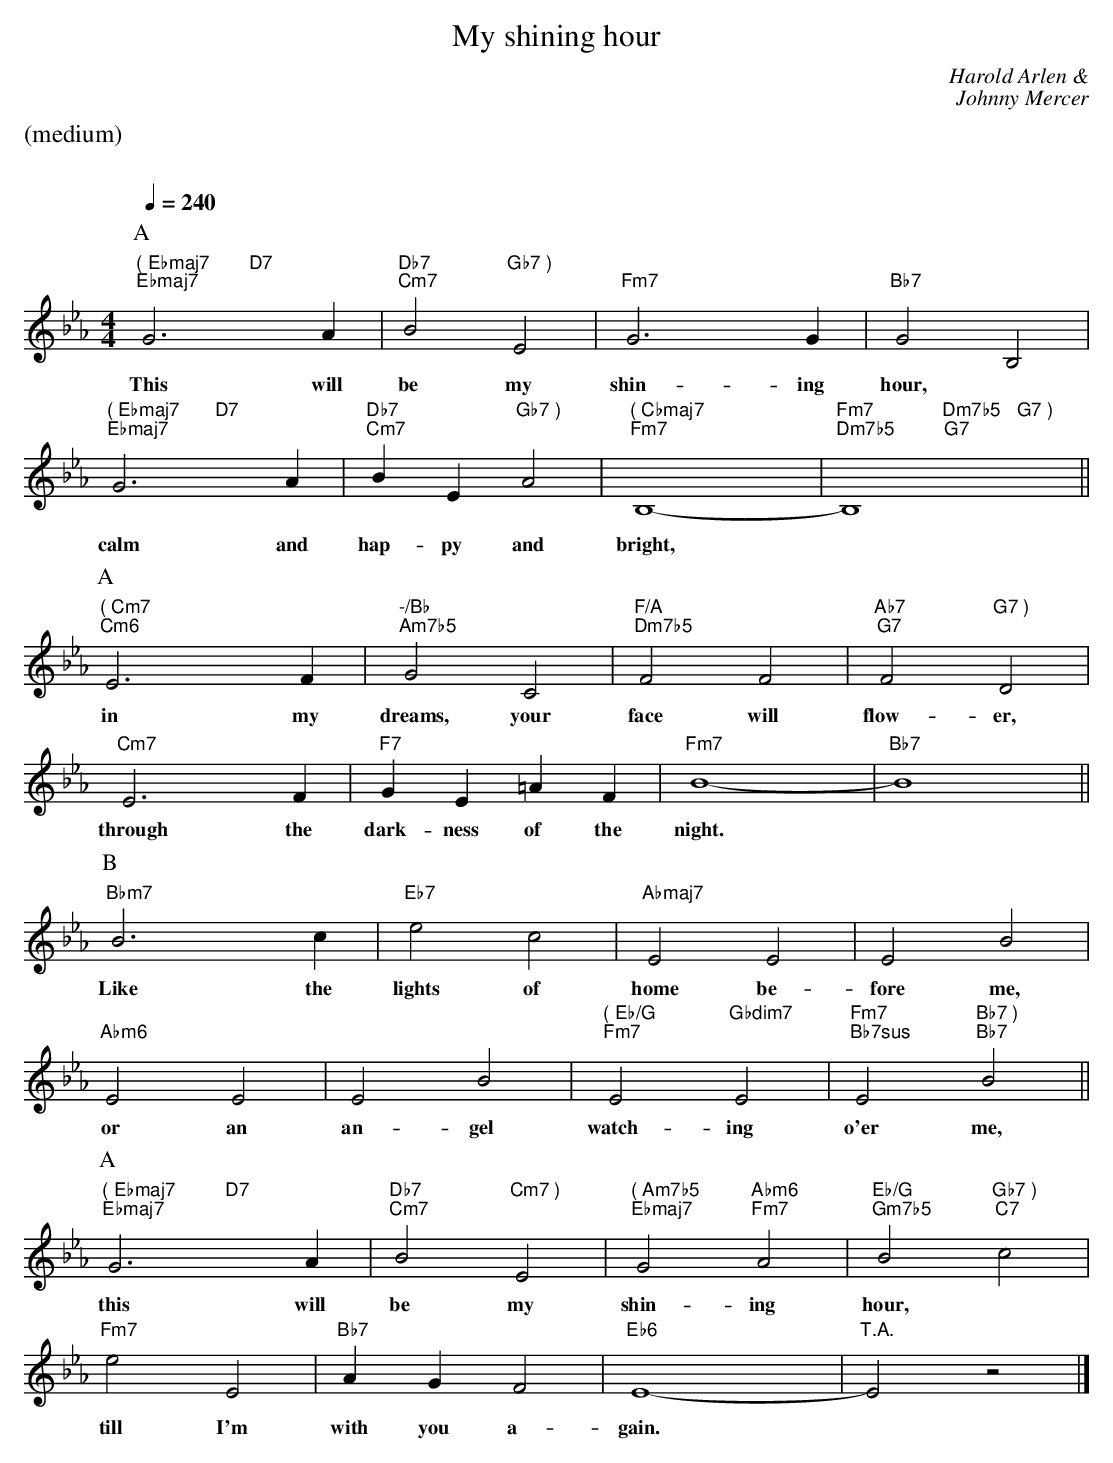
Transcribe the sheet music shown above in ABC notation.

X:1
T: My shining hour
M:4/4
L:1/4
C:Harold Arlen &
C:Johnny Mercer
Q:1/4=240
%%staves (chords melody)
K:Eb
%%text (medium)
%%vskip 20
P: A
V:chords
"( Ebmaj7" "Ebmaj7"x2 "D7" " "x2 | "Db7" "Cm7"x2 "Gb7 )" " "x2 | "Fm7"x2 x2 | "Bb7"x2 x2 |
"( Ebmaj7" "Ebmaj7"x2 "D7" " "x2 | "Db7" "Cm7"x2 "Gb7 )" " "x2 | "( Cbmaj7" "Fm7"x2 x2 | "Fm7" "Dm7b5"x2 "Dm7b5" "G7"x"G7 )" " "x ||
V:melody
G3A | B2E2 | G3G | G2B,2 |
w:This will be my shin-ing hour, *
G3A | BEA2 | B,4- | B,4 ||
w:calm and hap-py and bright,*
P: A
V:chords
"( Cm7" "Cm6"x2 x2 | "-/Bb" "Am7b5"x2 x2 | "F/A" "Dm7b5"x2 x2 | "Ab7" "G7"x2 "G7 )" " "x2 |
"Cm7"x2 x2 | "F7"x2 x2 | "Fm7"x2 x2 | "Bb7"x2 x2 ||
V:melody
E3F | G2C2 | F2F2 | F2D2 |
w:in my dreams, your face will flow-er,
E3F | GE=AF | B4- | B4 ||
w:through the dark-ness of the night.*
P: B
V:chords
"Bbm7"x2 x2 | "Eb7"x2 x2 | "Abmaj7"x2 x2 | x2 x2 |
"Abm6"x2 x2 | x2 x2 | "( Eb/G" "Fm7"x2 "Gbdim7" " "x2 | "Fm7" "Bb7sus"x2 "Bb7 )" "Bb7"x2 ||
V:melody
B3c | e2c2 | E2E2 | E2B2 |
w:Like the lights of home be-fore me,
E2E2 | E2B2 | E2E2 | E2B2 ||
w:or an an-gel watch-ing o'er me,
P: A
V:chords
"( Ebmaj7" "Ebmaj7"x2 "D7" " "x2 | "Db7" "Cm7"x2 "Cm7 )" " "x2 | "( Am7b5" "Ebmaj7"x2 "Abm6" "Fm7"x2 | "Eb/G" "Gm7b5"x2 "Gb7 )" "C7"x2 |
"Fm7"x2 x2 | "Bb7"x2 x2 | "Eb6"x2 x2 | "T.A."x2 x2 |]
V:melody
G3A | B2E2 | G2A2 | B2c2 |
w:this will be my shin-ing hour,*
e2E2 | AGF2 | E4- | E2z2 |]
w:till I'm with you a-gain.*
